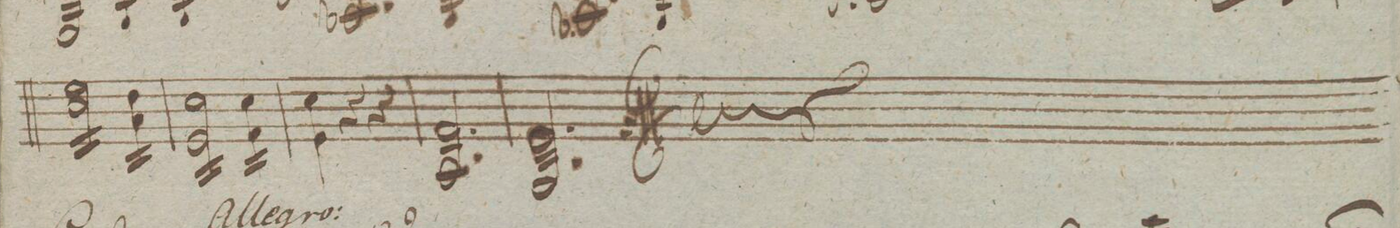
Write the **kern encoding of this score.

**kern	**dynam
*I"Violino 2do	*
*clefG2	*
*k[]	*
*M3/4	*
16ee 16cc\LL	.
16ee 16cc\	.
16ee 16cc\	.
16ee 16cc\	.
16ee 16cc\	.
16ee 16cc\	.
16ee 16cc\	.
16ee 16cc\JJ	.
16dd 16a\LL	.
16dd 16a\	.
16dd 16a\	.
16dd 16a\JJ	.
=95	=95
16cc 16e\LL	.
16cc 16e\	.
16cc 16e\	.
16cc 16e\	.
16cc 16e\	.
16cc 16e\	.
16cc 16e\	.
16cc 16e\JJ	.
16cc 16f\LL	.
16cc 16f\	.
16cc 16f\	.
16cc 16f\JJ	.
*Xtremolo	*
=96	=96
4cc 4e\	.
4r	.
4r	.
=97	=97
2.f 2.A/	.
=98	=98
2.e 2.G/	.
==	==
*-	*-
